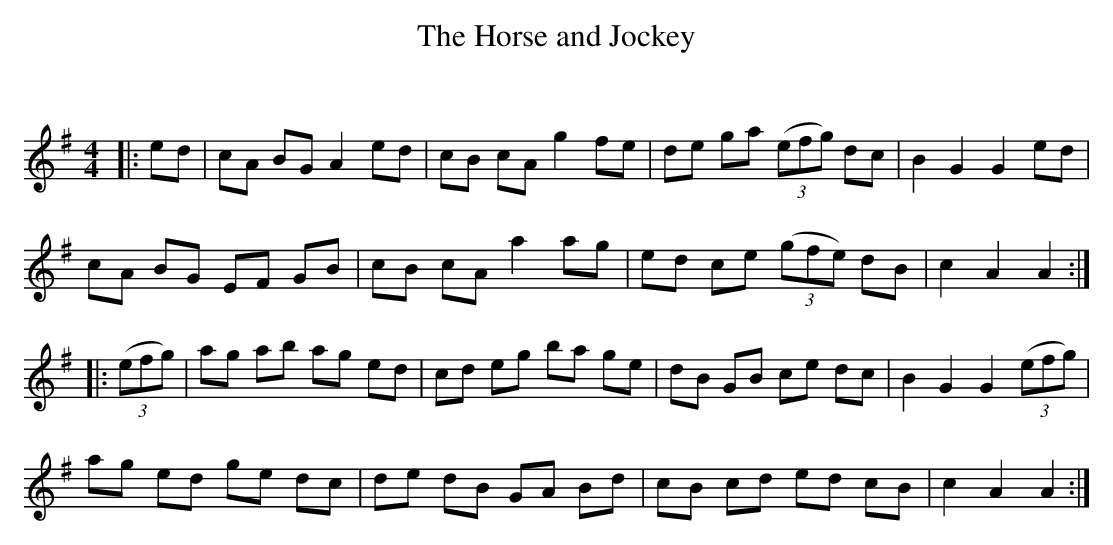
X:1
T: The Horse and Jockey
C:
Q: 232
K:G
M:4/4
L:1/8
|:ed|cA BG A2 ed|cB cA g2 fe|de ga ((3efg) dc|B2 G2 G2 ed|
cA BG EF GB|cB cA a2 ag|ed ce ((3gfe) dB|c2 A2 A2:|
|:((3efg)|ag ab ag ed|cd eg ba ge|dB GB ce dc|B2 G2 G2 ((3efg)|
ag ed ge dc|de dB GA Bd|cB cd ed cB|c2 A2 A2:|
